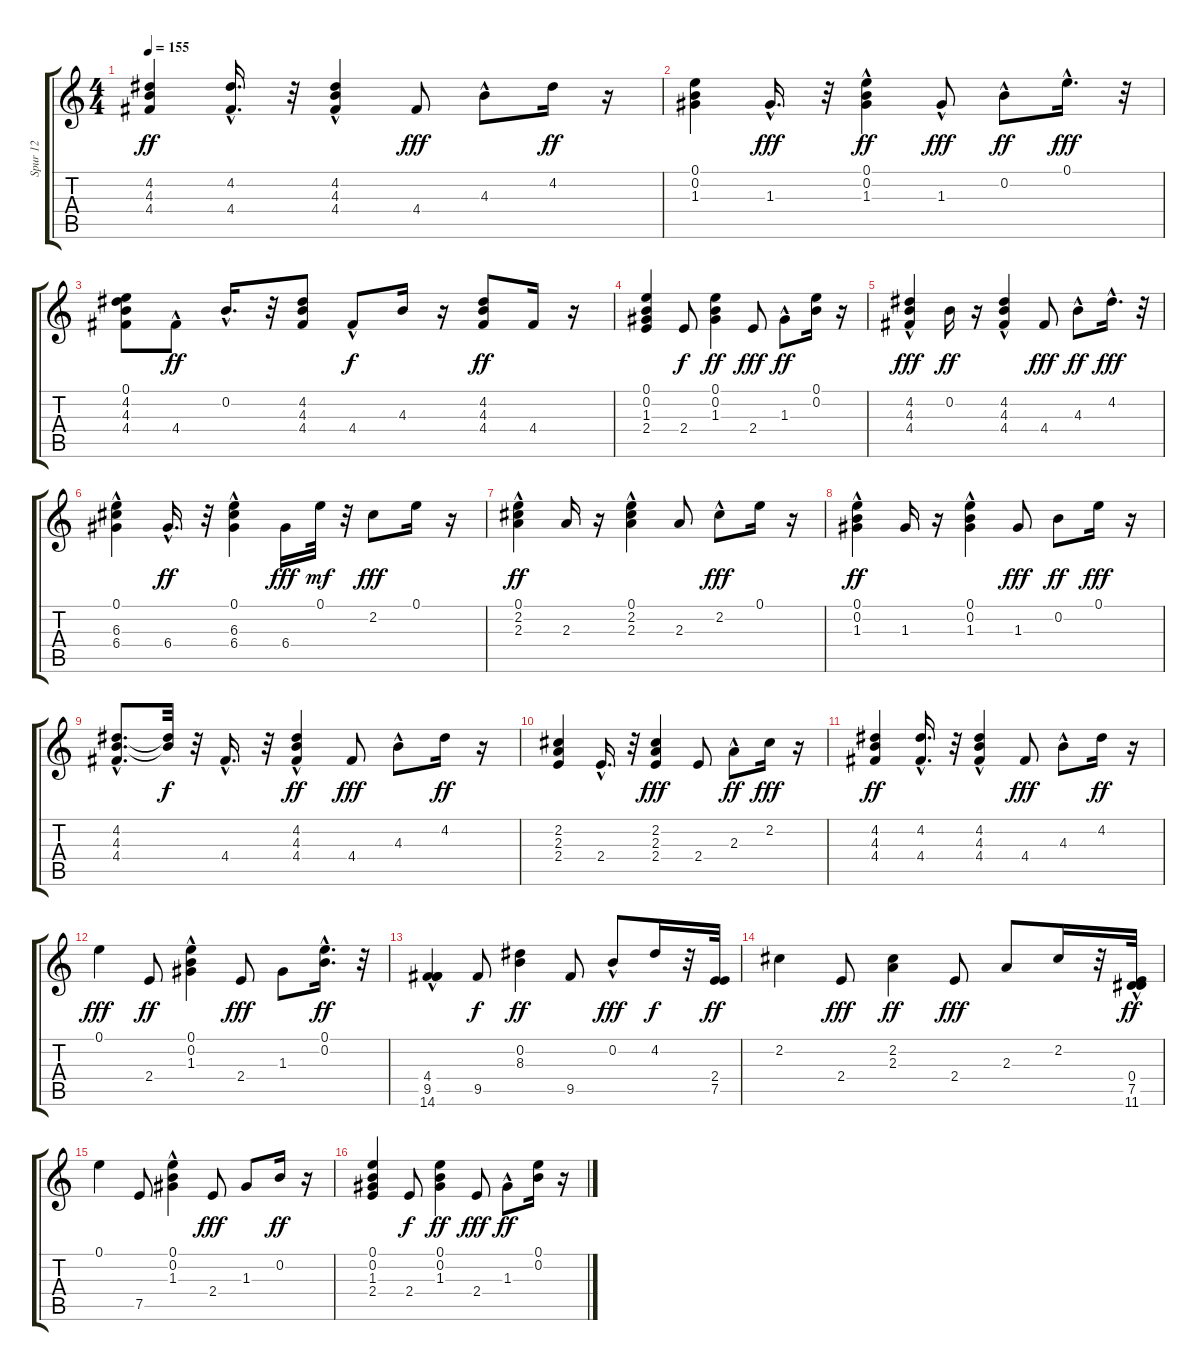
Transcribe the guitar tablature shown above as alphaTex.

\track ("Spur 12" "Spur 12") {instrument acousticguitarsteel}
\staff {score tabs}
\tuning (E4 B3 G3 D3 A2 E2) {hide}
\ts (4 4)
\tempo 155
\clef g2
\ks c
(4.2 4.3 4.4).4{dy ff} (4.2 4.4{hac}).16{d} r.32 (4.2{hac} 4.3 4.4).4 4.4.8{dy fff} 4.3{hac}.8 4.2.16{dy ff} r.16 |
(0.1 0.2 1.3).4 1.3{hac}.16{d dy fff} r.32 (0.1 0.2 1.3{hac}).4{dy ff} 1.3{hac}.8{dy fff} 0.2{hac}.8{dy ff} 0.1{hac}.16{d dy fff} r.32 |
(0.1 4.2 4.3 4.4).8 4.4{hac}.8{dy ff} 0.2{hac}.16{d} r.32 (4.2 4.3 4.4).8 4.4{hac}.8{dy f} 4.3.16 r.16 (4.2 4.3 4.4).8{dy ff} 4.4.16 r.16 |
(0.1 0.2 1.3 2.4).4 2.4.8{dy f} (0.1 0.2 1.3).4{dy ff} 2.4.8{dy fff} 1.3{hac}.8{dy ff} (0.1 0.2).16 r.16 |
(4.2 4.3{hac} 4.4).4{dy fff} 0.2.16{dy ff} r.16 (4.2 4.3{hac} 4.4).4 4.4.8{dy fff} 4.3{hac}.8{dy ff} 4.2{hac}.16{d dy fff} r.32 |
(0.1 6.3 6.4{hac}).4 6.4{hac}.16{d dy ff} r.32 (0.1 6.3 6.4{hac}).4 6.4.16{dy fff} 0.1.32{dy mf} r.32 2.2.8{dy fff} 0.1.16 r.16 |
(0.1 2.2 2.3{hac}).4{dy ff} 2.3.16 r.16 (0.1 2.2 2.3{hac}).4 2.3.8 2.2{hac}.8{dy fff} 0.1.16 r.16 |
(0.1 0.2 1.3{hac}).4{dy ff} 1.3.16 r.16 (0.1 0.2 1.3{hac}).4 1.3.8{dy fff} 0.2.8{dy ff} 0.1.16{dy fff} r.16 |
(4.2{hac} 4.3{hac} 4.4).8{d} (4.2{t} 4.3{t}).32{dy f} r.32 4.4{hac}.16{d} r.32 (4.2 4.3{hac} 4.4).4{dy ff} 4.4.8{dy fff} 4.3{hac}.8 4.2.16{dy ff} r.16 |
(2.2 2.3 2.4).4 2.4{hac}.16{d} r.32 (2.2 2.3 2.4).4{dy fff} 2.4.8 2.3{hac}.8{dy ff} 2.2.16{dy fff} r.16 |
(4.2 4.3 4.4).4{dy ff} (4.2 4.4{hac}).16{d} r.32 (4.2{hac} 4.3 4.4).4 4.4.8{dy fff} 4.3{hac}.8 4.2.16{dy ff} r.16 |
0.1.4{dy fff} 2.4.8{dy ff} (0.1{hac} 0.2 1.3).4 2.4.8{dy fff} 1.3.8 (0.1{hac} 0.2{hac}).16{d dy ff} r.32 |
(4.4{hac} 9.5 14.6).4 9.5.8{dy f} (0.2 8.3).4{dy ff} 9.5.8 0.2{hac}.8{dy fff} 4.2.16{dy f} r.32 (2.4 7.5).32{dy ff} |
2.2.4 2.4.8{dy fff} (2.2 2.3).4{dy ff} 2.4.8{dy fff} 2.3.8 2.2.16 r.32 (0.4 7.5 11.6{hac}).32{dy ff} |
0.1.4 7.5.8 (0.1{hac} 0.2 1.3).4 2.4.8{dy fff} 1.3.8 0.2.16{dy ff} r.16 |
(0.1 0.2 1.3 2.4).4 2.4.8{dy f} (0.1 0.2 1.3).4{dy ff} 2.4.8{dy fff} 1.3{hac}.8{dy ff} (0.1 0.2).16 r.16
